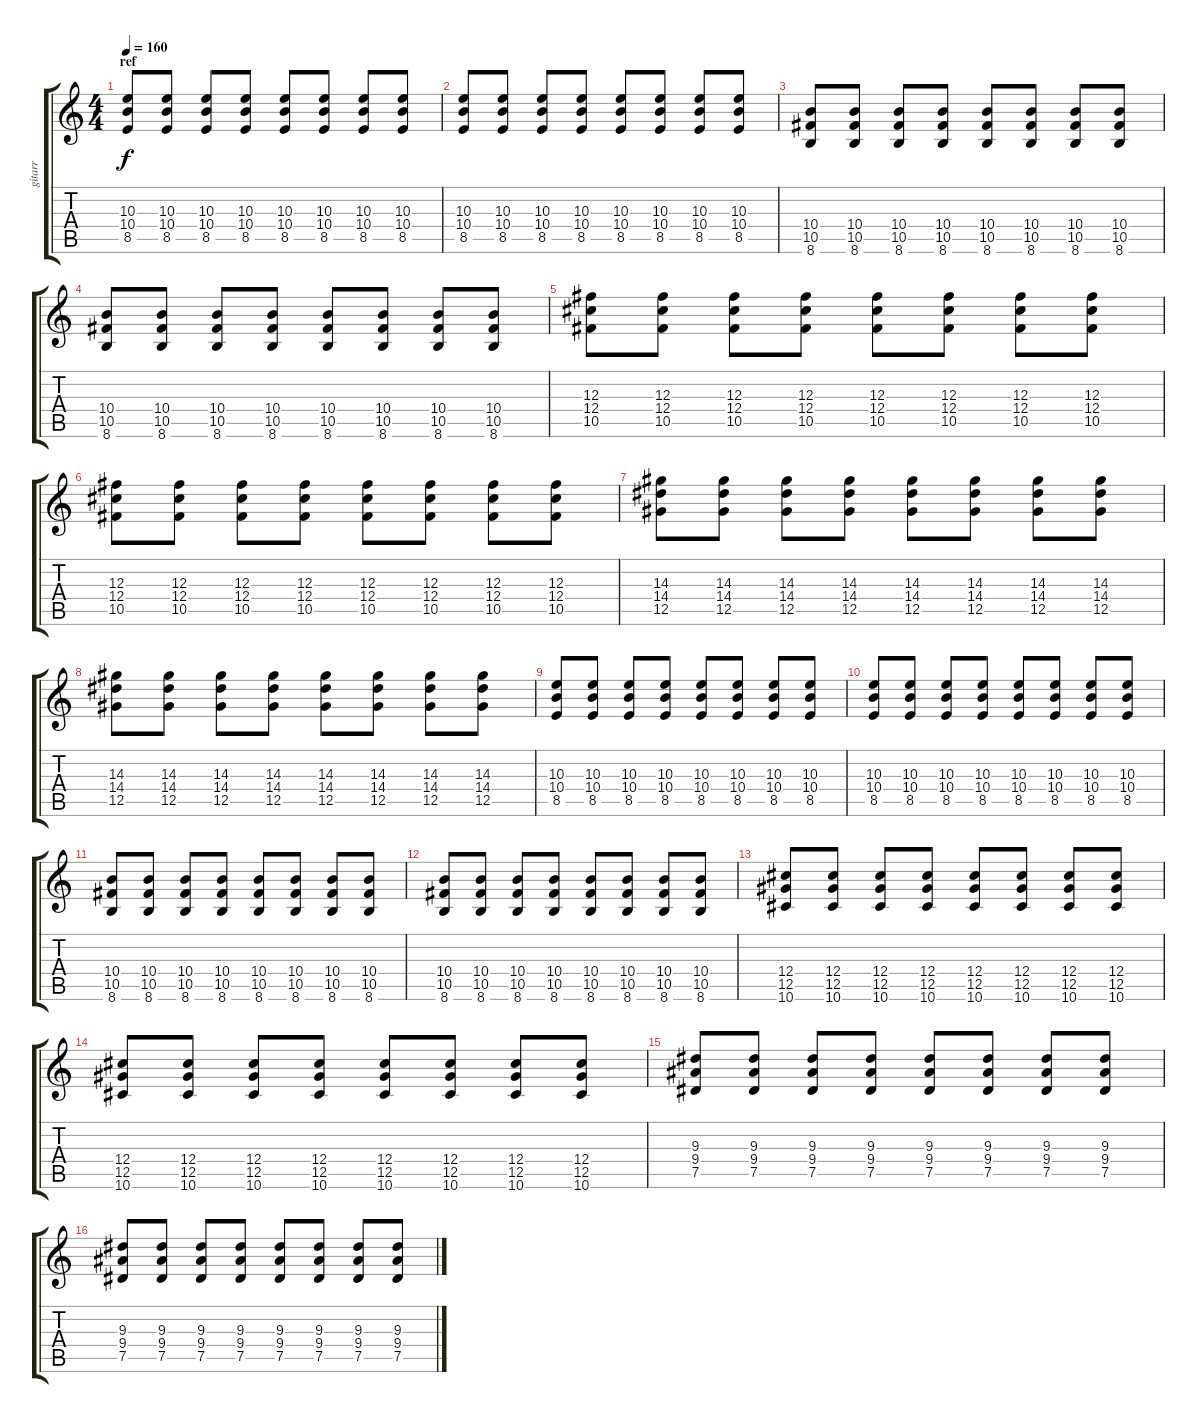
\track ("gitarr" "gitarr") {instrument distortionguitar}
\staff {score tabs}
\tuning (Eb4 Bb3 Gb3 Db3 Ab2 Eb2) {hide}
\ts (4 4)
\section ("" "ref")
\tempo 160
\clef g2
\ks c
(10.3 10.4 8.5).8{dy f} (10.3 10.4 8.5).8 (10.3 10.4 8.5).8 (10.3 10.4 8.5).8 (10.3 10.4 8.5).8 (10.3 10.4 8.5).8 (10.3 10.4 8.5).8 (10.3 10.4 8.5).8 |
(10.3 10.4 8.5).8 (10.3 10.4 8.5).8 (10.3 10.4 8.5).8 (10.3 10.4 8.5).8 (10.3 10.4 8.5).8 (10.3 10.4 8.5).8 (10.3 10.4 8.5).8 (10.3 10.4 8.5).8 |
(10.4 10.5 8.6).8 (10.4 10.5 8.6).8 (10.4 10.5 8.6).8 (10.4 10.5 8.6).8 (10.4 10.5 8.6).8 (10.4 10.5 8.6).8 (10.4 10.5 8.6).8 (10.4 10.5 8.6).8 |
(10.4 10.5 8.6).8 (10.4 10.5 8.6).8 (10.4 10.5 8.6).8 (10.4 10.5 8.6).8 (10.4 10.5 8.6).8 (10.4 10.5 8.6).8 (10.4 10.5 8.6).8 (10.4 10.5 8.6).8 |
(12.3 12.4 10.5).8 (12.3 12.4 10.5).8 (12.3 12.4 10.5).8 (12.3 12.4 10.5).8 (12.3 12.4 10.5).8 (12.3 12.4 10.5).8 (12.3 12.4 10.5).8 (12.3 12.4 10.5).8 |
(12.3 12.4 10.5).8 (12.3 12.4 10.5).8 (12.3 12.4 10.5).8 (12.3 12.4 10.5).8 (12.3 12.4 10.5).8 (12.3 12.4 10.5).8 (12.3 12.4 10.5).8 (12.3 12.4 10.5).8 |
(14.3 14.4 12.5).8 (14.3 14.4 12.5).8 (14.3 14.4 12.5).8 (14.3 14.4 12.5).8 (14.3 14.4 12.5).8 (14.3 14.4 12.5).8 (14.3 14.4 12.5).8 (14.3 14.4 12.5).8 |
(14.3 14.4 12.5).8 (14.3 14.4 12.5).8 (14.3 14.4 12.5).8 (14.3 14.4 12.5).8 (14.3 14.4 12.5).8 (14.3 14.4 12.5).8 (14.3 14.4 12.5).8 (14.3 14.4 12.5).8 |
(10.3 10.4 8.5).8 (10.3 10.4 8.5).8 (10.3 10.4 8.5).8 (10.3 10.4 8.5).8 (10.3 10.4 8.5).8 (10.3 10.4 8.5).8 (10.3 10.4 8.5).8 (10.3 10.4 8.5).8 |
(10.3 10.4 8.5).8 (10.3 10.4 8.5).8 (10.3 10.4 8.5).8 (10.3 10.4 8.5).8 (10.3 10.4 8.5).8 (10.3 10.4 8.5).8 (10.3 10.4 8.5).8 (10.3 10.4 8.5).8 |
(10.4 10.5 8.6).8 (10.4 10.5 8.6).8 (10.4 10.5 8.6).8 (10.4 10.5 8.6).8 (10.4 10.5 8.6).8 (10.4 10.5 8.6).8 (10.4 10.5 8.6).8 (10.4 10.5 8.6).8 |
(10.4 10.5 8.6).8 (10.4 10.5 8.6).8 (10.4 10.5 8.6).8 (10.4 10.5 8.6).8 (10.4 10.5 8.6).8 (10.4 10.5 8.6).8 (10.4 10.5 8.6).8 (10.4 10.5 8.6).8 |
(12.4 12.5 10.6).8 (12.4 12.5 10.6).8 (12.4 12.5 10.6).8 (12.4 12.5 10.6).8 (12.4 12.5 10.6).8 (12.4 12.5 10.6).8 (12.4 12.5 10.6).8 (12.4 12.5 10.6).8 |
(12.4 12.5 10.6).8 (12.4 12.5 10.6).8 (12.4 12.5 10.6).8 (12.4 12.5 10.6).8 (12.4 12.5 10.6).8 (12.4 12.5 10.6).8 (12.4 12.5 10.6).8 (12.4 12.5 10.6).8 |
(9.3 9.4 7.5).8 (9.3 9.4 7.5).8 (9.3 9.4 7.5).8 (9.3 9.4 7.5).8 (9.3 9.4 7.5).8 (9.3 9.4 7.5).8 (9.3 9.4 7.5).8 (9.3 9.4 7.5).8 |
(9.3 9.4 7.5).8 (9.3 9.4 7.5).8 (9.3 9.4 7.5).8 (9.3 9.4 7.5).8 (9.3 9.4 7.5).8 (9.3 9.4 7.5).8 (9.3 9.4 7.5).8 (9.3 9.4 7.5).8
